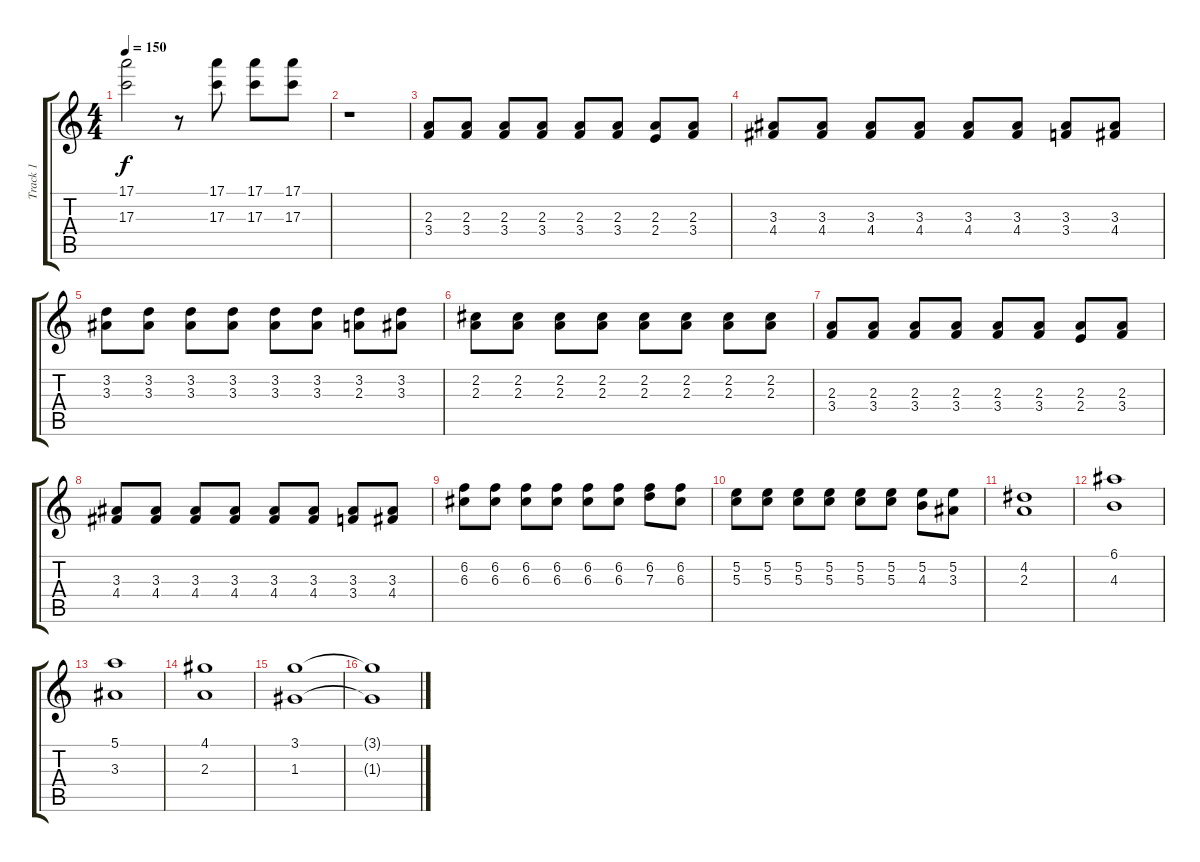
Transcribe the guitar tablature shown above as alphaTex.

\track ("Track 1" "Track 1") {instrument distortionguitar}
\staff {score tabs}
\tuning (E4 B3 G3 D3 A2 E2) {hide}
\ts (4 4)
\tempo 150
\clef g2
\ks c
(17.1{t} 17.3{t}).2{dy f} r.8 (17.1 17.3).8 (17.1 17.3).8 (17.1 17.3).8 |
r.1 |
(2.3 3.4).8 (2.3 3.4).8 (2.3 3.4).8 (2.3 3.4).8 (2.3 3.4).8 (2.3 3.4).8 (2.3 2.4).8 (2.3 3.4).8 |
(3.3 4.4).8 (3.3 4.4).8 (3.3 4.4).8 (3.3 4.4).8 (3.3 4.4).8 (3.3 4.4).8 (3.3 3.4).8 (3.3 4.4).8 |
(3.2 3.3).8 (3.2 3.3).8 (3.2 3.3).8 (3.2 3.3).8 (3.2 3.3).8 (3.2 3.3).8 (3.2 2.3).8 (3.2 3.3).8 |
(2.2 2.3).8 (2.2 2.3).8 (2.2 2.3).8 (2.2 2.3).8 (2.2 2.3).8 (2.2 2.3).8 (2.2 2.3).8 (2.2 2.3).8 |
(2.3 3.4).8 (2.3 3.4).8 (2.3 3.4).8 (2.3 3.4).8 (2.3 3.4).8 (2.3 3.4).8 (2.3 2.4).8 (2.3 3.4).8 |
(3.3 4.4).8 (3.3 4.4).8 (3.3 4.4).8 (3.3 4.4).8 (3.3 4.4).8 (3.3 4.4).8 (3.3 3.4).8 (3.3 4.4).8 |
(6.2 6.3).8 (6.2 6.3).8 (6.2 6.3).8 (6.2 6.3).8 (6.2 6.3).8 (6.2 6.3).8 (6.2 7.3).8 (6.2 6.3).8 |
(5.2 5.3).8 (5.2 5.3).8 (5.2 5.3).8 (5.2 5.3).8 (5.2 5.3).8 (5.2 5.3).8 (5.2 4.3).8 (5.2 3.3).8 |
(4.2 2.3).1 |
(6.1 4.3).1 |
(5.1 3.3).1 |
(4.1 2.3).1 |
(3.1 1.3).1 |
(3.1{t} 1.3{t}).1
